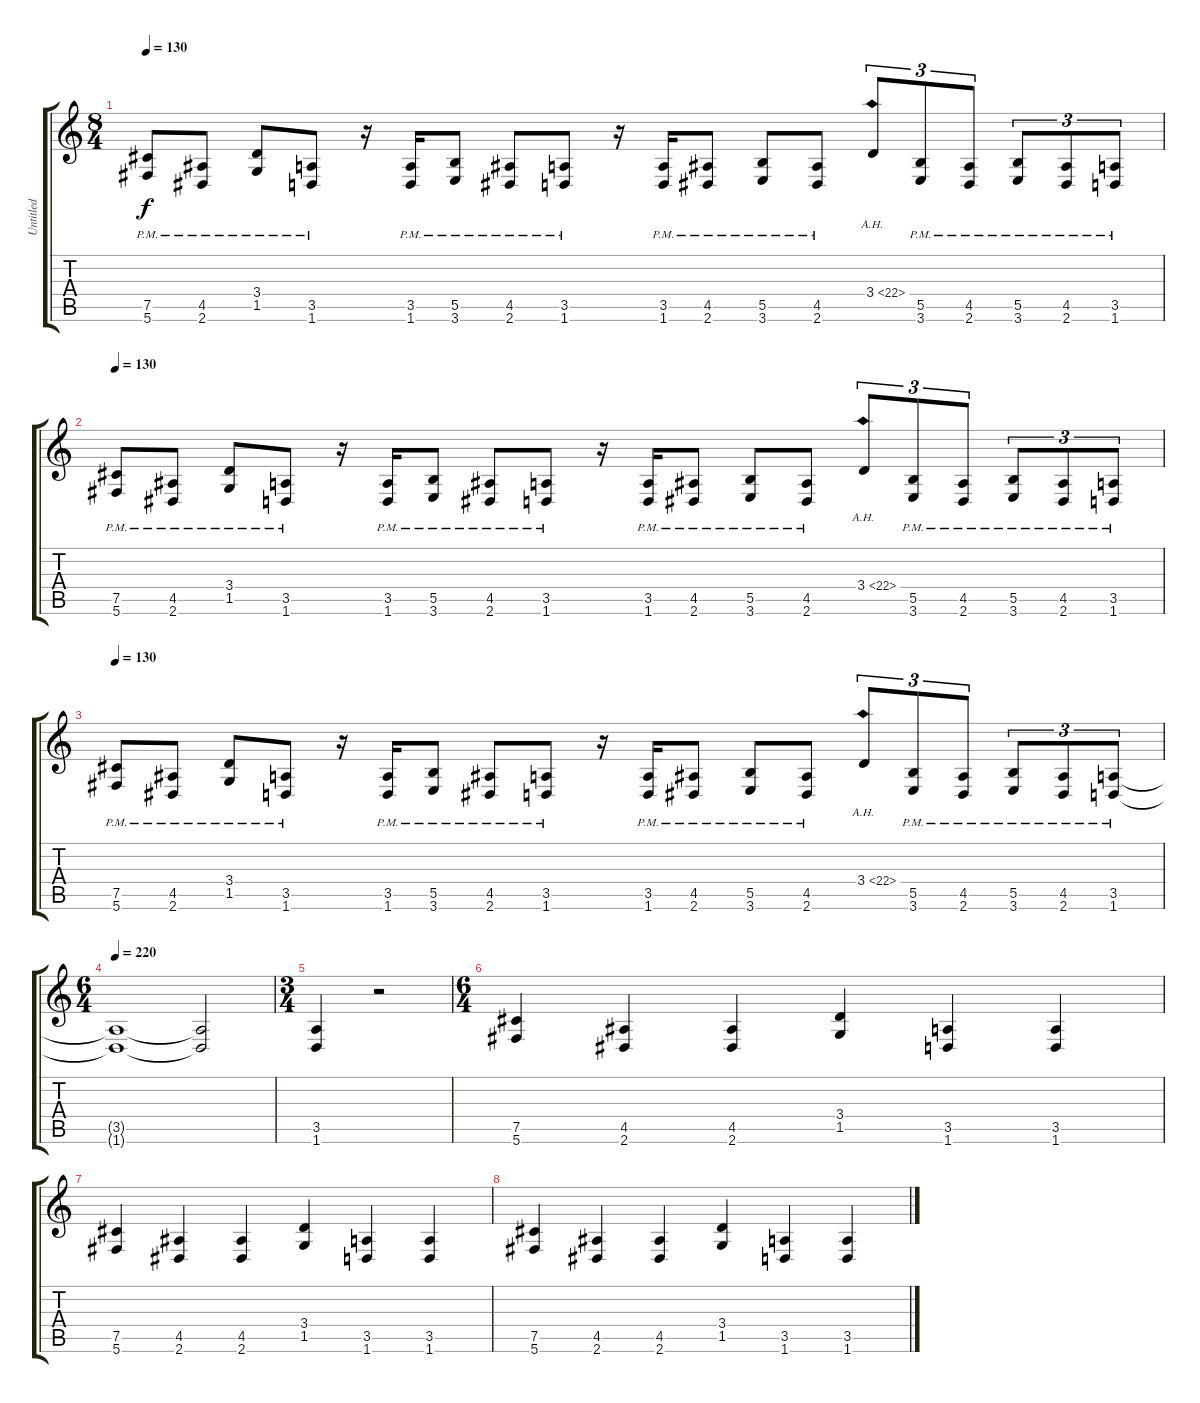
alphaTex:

\track ("Untitled" "Untitled") {instrument distortionguitar}
\staff {score tabs}
\tuning (Db4 Ab3 E3 B2 Gb2 Db2) {hide}
\ts (8 4)
\tempo 130
\clef g2
\ks c
(7.5{pm} 5.6{pm}).8{dy f} (4.5{pm} 2.6{pm}).8 (3.4{pm} 1.5{pm}).8 (3.5{pm} 1.6{pm}).8 r.16 (3.5{pm} 1.6{pm}).16 (5.5{pm} 3.6{pm}).8 (4.5{pm} 2.6{pm}).8 (3.5{pm} 1.6{pm}).8 r.16 (3.5{pm} 1.6{pm}).16 (4.5{pm} 2.6{pm}).8 (5.5{pm} 3.6{pm}).8 (4.5{pm} 2.6{pm}).8 3.4{ah 19}.8{tu (3 2)} (5.5{pm} 3.6{pm}).8{tu (3 2)} (4.5{pm} 2.6{pm}).8{tu (3 2)} (5.5{pm} 3.6{pm}).8{tu (3 2)} (4.5{pm} 2.6{pm}).8{tu (3 2)} (3.5{pm} 1.6{pm}).8{tu (3 2)} |
\tempo 130
(7.5{pm} 5.6{pm}).8 (4.5{pm} 2.6{pm}).8 (3.4{pm} 1.5{pm}).8 (3.5{pm} 1.6{pm}).8 r.16 (3.5{pm} 1.6{pm}).16 (5.5{pm} 3.6{pm}).8 (4.5{pm} 2.6{pm}).8 (3.5{pm} 1.6{pm}).8 r.16 (3.5{pm} 1.6{pm}).16 (4.5{pm} 2.6{pm}).8 (5.5{pm} 3.6{pm}).8 (4.5{pm} 2.6{pm}).8 3.4{ah 19}.8{tu (3 2)} (5.5{pm} 3.6{pm}).8{tu (3 2)} (4.5{pm} 2.6{pm}).8{tu (3 2)} (5.5{pm} 3.6{pm}).8{tu (3 2)} (4.5{pm} 2.6{pm}).8{tu (3 2)} (3.5{pm} 1.6{pm}).8{tu (3 2)} |
\tempo 130
(7.5{pm} 5.6{pm}).8 (4.5{pm} 2.6{pm}).8 (3.4{pm} 1.5{pm}).8 (3.5{pm} 1.6{pm}).8 r.16 (3.5{pm} 1.6{pm}).16 (5.5{pm} 3.6{pm}).8 (4.5{pm} 2.6{pm}).8 (3.5{pm} 1.6{pm}).8 r.16 (3.5{pm} 1.6{pm}).16 (4.5{pm} 2.6{pm}).8 (5.5{pm} 3.6{pm}).8 (4.5{pm} 2.6{pm}).8 3.4{ah 19}.8{tu (3 2)} (5.5{pm} 3.6{pm}).8{tu (3 2)} (4.5{pm} 2.6{pm}).8{tu (3 2)} (5.5{pm} 3.6{pm}).8{tu (3 2)} (4.5{pm} 2.6{pm}).8{tu (3 2)} (3.5{pm} 1.6{pm}).8{tu (3 2)} |
\ts (6 4)
\tempo 220
(3.5{t} 1.6{t}).1 (3.5{t} 1.6{t}).2 |
\ts (3 4)
(3.5 1.6).4 r.2 |
\ts (6 4)
(7.5 5.6).4 (4.5 2.6).4 (4.5 2.6).4 (3.4 1.5).4 (3.5 1.6).4 (3.5 1.6).4 |
(7.5 5.6).4 (4.5 2.6).4 (4.5 2.6).4 (3.4 1.5).4 (3.5 1.6).4 (3.5 1.6).4 |
(7.5 5.6).4 (4.5 2.6).4 (4.5 2.6).4 (3.4 1.5).4 (3.5 1.6).4 (3.5 1.6).4
